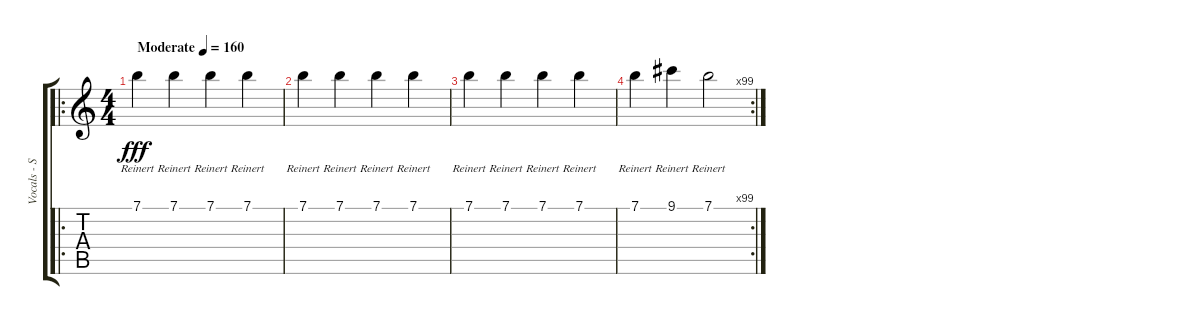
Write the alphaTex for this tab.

\track ("Vocals - Seph" "Vocals - S") {instrument acousticguitarsteel}
\staff {score tabs}
\tuning (E4 B3 Gb3 D3 A2 E2) {hide}
\ro
\ts (4 4)
\tempo (160 "Moderate")
\clef g2
\ks c
7.1.4{lyrics (0 "Reinert") lyrics (1 "") lyrics (2 "") lyrics (3 "") lyrics (4 "") dy fff instrument acousticguitarsteel} 7.1.4{lyrics (0 "Reinert") lyrics (1 "") lyrics (2 "") lyrics (3 "") lyrics (4 "")} 7.1.4{lyrics (0 "Reinert") lyrics (1 "") lyrics (2 "") lyrics (3 "") lyrics (4 "")} 7.1.4{lyrics (0 "Reinert") lyrics (1 "") lyrics (2 "") lyrics (3 "") lyrics (4 "")} |
7.1.4{lyrics (0 "Reinert") lyrics (1 "") lyrics (2 "") lyrics (3 "") lyrics (4 "")} 7.1.4{lyrics (0 "Reinert") lyrics (1 "") lyrics (2 "") lyrics (3 "") lyrics (4 "")} 7.1.4{lyrics (0 "Reinert") lyrics (1 "") lyrics (2 "") lyrics (3 "") lyrics (4 "")} 7.1.4{lyrics (0 "Reinert") lyrics (1 "") lyrics (2 "") lyrics (3 "") lyrics (4 "")} |
7.1.4{lyrics (0 "Reinert") lyrics (1 "") lyrics (2 "") lyrics (3 "") lyrics (4 "")} 7.1.4{lyrics (0 "Reinert") lyrics (1 "") lyrics (2 "") lyrics (3 "") lyrics (4 "")} 7.1.4{lyrics (0 "Reinert") lyrics (1 "") lyrics (2 "") lyrics (3 "") lyrics (4 "")} 7.1.4{lyrics (0 "Reinert") lyrics (1 "") lyrics (2 "") lyrics (3 "") lyrics (4 "")} |
\rc 99
7.1.4{lyrics (0 "Reinert") lyrics (1 "") lyrics (2 "") lyrics (3 "") lyrics (4 "")} 9.1.4{lyrics (0 "Reinert") lyrics (1 "") lyrics (2 "") lyrics (3 "") lyrics (4 "")} 7.1.2{lyrics (0 "Reinert") lyrics (1 "") lyrics (2 "") lyrics (3 "") lyrics (4 "")}
